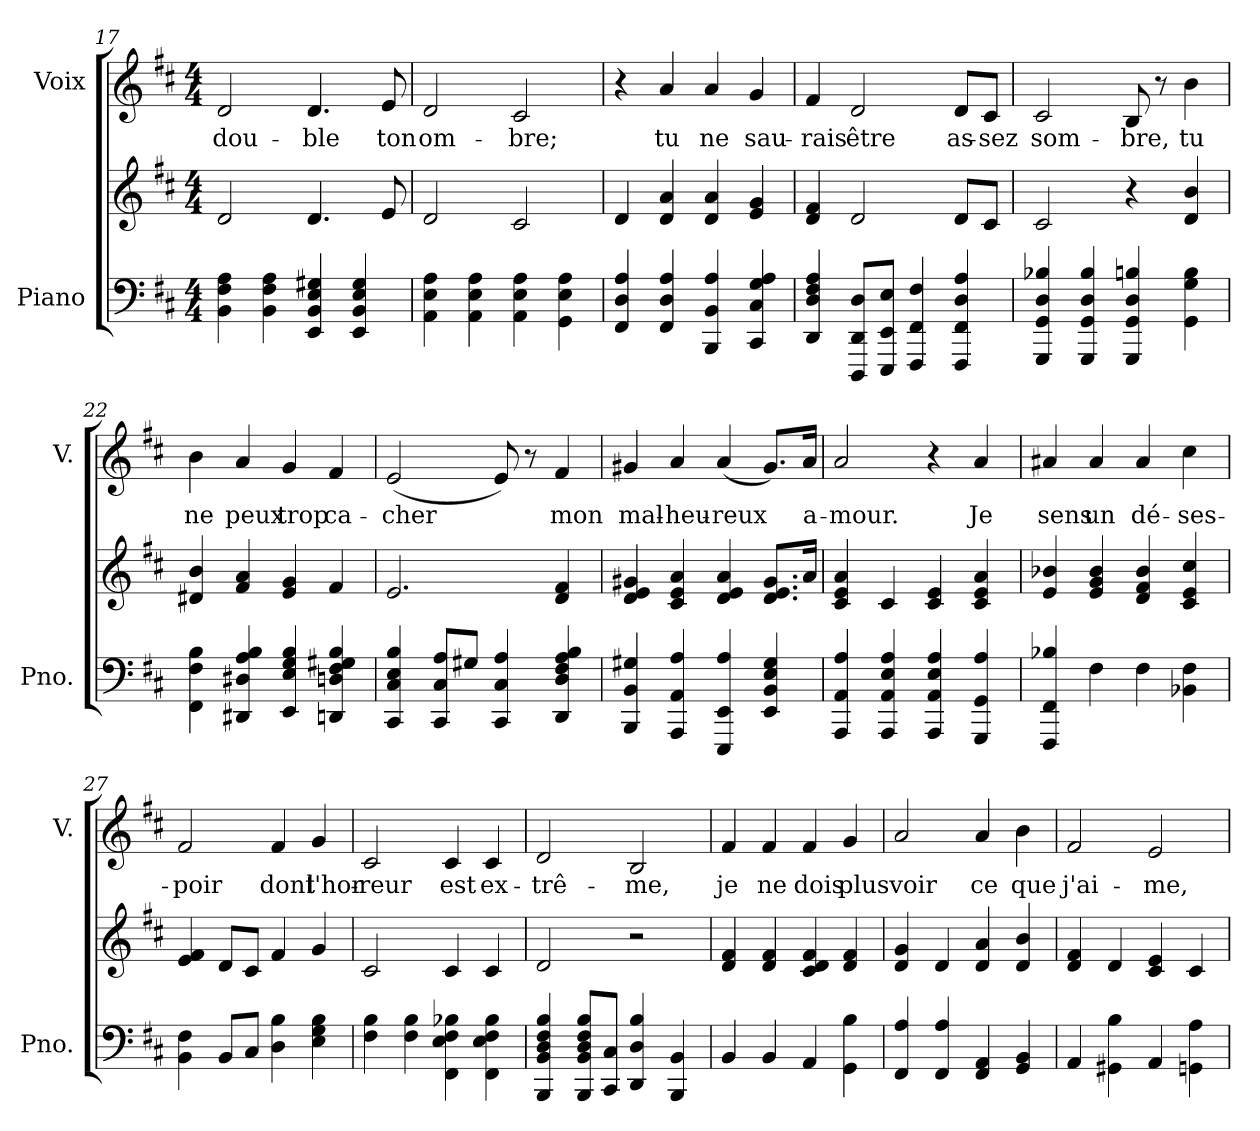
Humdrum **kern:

**kern	**kern	**kern	**text
*part2	*part2	*part1	*part1
*staff3	*staff2	*staff1	*staff1
*I"Piano	*	*I"Voix	*
*I'Pno.	*	*I'V.	*
*clefF4	*clefG2	*clefG2	*
*k[f#c#]	*k[f#c#]	*k[f#c#]	*
*M4/4	*M4/4	*M4/4	*
=17	=17	=17	=17
!	!	!	!LO:LY:b
4BB\ 4F#\ 4A\	2d/	2d/	-dou-
4BB\ 4F#\ 4A\	.	.	.
!	!	!	!LO:LY:b
4EE/ 4BB/ 4E/ 4G#X/	4.d/	4.d/	-ble
4EE/ 4BB/ 4E/ 4G#/	.	.	.
!	!	!	!LO:LY:b
.	8e/	8e/	ton
=18	=18	=18	=18
!	!	!	!LO:LY:b
4AA\ 4E\ 4A\	2d/	2d/	om-
4AA\ 4E\ 4A\	.	.	.
!	!	!	!LO:LY:b
4AA\ 4E\ 4A\	2c#/	2c#/	-bre;
4GG\ 4E\ 4A\	.	.	.
=19	=19	=19	=19
4FF#/ 4D/ 4A/	4d/	4r	.
!	!	!	!LO:LY:b
4FF#/ 4D/ 4A/	4d/ 4a/	4a/	tu
!	!	!	!LO:LY:b
4BBB/ 4BB/ 4A/	4d/ 4a/	4a/	ne
!	!	!	!LO:LY:b
4CC#/ 4C#/ 4G/ 4A/	4e/ 4g/	4g/	sau-
=20	=20	=20	=20
!	!	!	!LO:LY:b
4DD/ 4D/ 4F#/ 4A/	4d/ 4f#/	4f#/	-rais
!	!	!	!LO:LY:b
8DDD/ 8DD/ 8D/L	2d/	2d/	être
8EEE/ 8EE/ 8E/J	.	.	.
4FFF#/ 4FF#/ 4F#/	.	.	.
!	!	!	!LO:LY:b
4FFF#/ 4FF#/ 4D/ 4A/	8d/L	8d/L	as-
!	!	!	!LO:LY:b
.	8c#/J	8c#/J	-sez
!!LO:LB:g=z
=21	=21	=21	=21
!	!	!	!LO:LY:b
4GGG/ 4GG/ 4D/ 4B-X/	2c#/	2c#/	som-
4GGG/ 4GG/ 4D/ 4B-/	.	.	.
!	!	!	!LO:LY:b
4GGG/ 4GG/ 4D/ 4Bn/	4r	8B/	-bre,
.	.	8r	.
!	!	!	!LO:LY:b
4GG\ 4G\ 4B\	4d/ 4b/	4b\	tu
=22	=22	=22	=22
!	!	!	!LO:LY:b
4FF#\ 4F#\ 4B\	4d#X/ 4b/	4b\	ne
!	!	!	!LO:LY:b
4DD#X/ 4D#X/ 4A/ 4B/	4f#/ 4a/	4a/	peux
!	!	!	!LO:LY:b
4EE/ 4E/ 4G/ 4B/	4e/ 4g/	4g/	trop
!	!	!	!LO:LY:b
4DDn/ 4Dn/ 4F#/ 4G#X/ 4B/	4f#/	4f#/	ca-
=23	=23	=23	=23
!	!	!	!LO:LY:b
4CC#/ 4C#/ 4E/ 4B/	2.e/	(<2e/	-cher
8CC#/ 8C#/ 8A/L	.	.	.
8G#X/J	.	.	.
4CC#/ 4C#/ 4A/	.	8e/)	.
.	.	8r	.
!	!	!	!LO:LY:b
4DD/ 4D/ 4F#/ 4A/ 4B/	4d/ 4f#/	4f#/	mon
=24	=24	=24	=24
!	!	!	!LO:LY:b
4BBB/ 4BB/ 4G#X/	4d/ 4e/ 4g#X/	4g#X/	mal-
!	!	!	!LO:LY:b
4AAA/ 4AA/ 4A/	4c#/ 4e/ 4a/	4a/	-heu-
!	!	!	!LO:LY:b
4EEE/ 4EE/ 4A/	4d/ 4e/ 4a/	(<4a/	-reux
4EE/ 4BB/ 4E/ 4G#/	8.d/ 8.e/ 8.g#/L	8.g#/L)	.
!	!	!	!LO:LY:b
.	16a/Jk	16a/Jk	a-
=25	=25	=25	=25
!	!	!	!LO:LY:b
4AAA/ 4AA/ 4A/	4c#/ 4e/ 4a/	2a/	-mour.
4AAA/ 4AA/ 4E/ 4A/	4c#/	.	.
4AAA/ 4AA/ 4E/ 4A/	4c#/ 4e/	4r	.
!	!	!	!LO:LY:b
4GGG/ 4GG/ 4A/	4c#/ 4e/ 4a/	4a/	Je
!!LO:LB:g=z
=26	=26	=26	=26
!	!	!	!LO:LY:b
4FFF#/ 4FF#/ 4B-X/	4e/ 4b-X/	4a#X/	sens
!	!	!	!LO:LY:b
4F#\	4e/ 4g/ 4b-/	4a#/	un
!	!	!	!LO:LY:b
4F#\	4d/ 4f#/ 4b-/	4a#/	dé-
!	!	!	!LO:LY:b
4BB-X\ 4F#\	4c#/ 4e/ 4cc#/	4cc#\	-ses-
=27	=27	=27	=27
!	!	!	!LO:LY:b
4BB\ 4F#\	4e/ 4f#/	2f#/	-poir
8BB/L	8d/L	.	.
8C#/J	8c#/J	.	.
!	!	!	!LO:LY:b
4D\ 4B\	4f#/	4f#/	dont
!	!	!	!LO:LY:b
4E\ 4G\ 4B\	4g/	4g/	l'hor-
=28	=28	=28	=28
!	!	!	!LO:LY:b
4F#\ 4B\	2c#/	2c#/	-reur
4F#\ 4B\	.	.	.
!	!	!	!LO:LY:b
4FF#\ 4E\ 4F#\ 4B-X\	4c#/	4c#/	est
!	!	!	!LO:LY:b
4FF#\ 4E\ 4F#\ 4B-\	4c#/	4c#/	ex-
=29	=29	=29	=29
!	!	!	!LO:LY:b
4BBB/ 4BB/ 4D/ 4F#/ 4B/	2d/	2d/	-trê-
8BBB/ 8BB/ 8D/ 8F#/ 8B/L	.	.	.
8CC#/ 8C#/J	.	.	.
!	!	!	!LO:LY:b
4DD/ 4D/ 4B/	2r	2B/	-me,
4BBB/ 4BB/	.	.	.
=30	=30	=30	=30
!	!	!	!LO:LY:b
4BB/	4d/ 4f#/	4f#/	je
!	!	!	!LO:LY:b
4BB/	4d/ 4f#/	4f#/	ne
!	!	!	!LO:LY:b
4AA/	4c#/ 4d/ 4f#/	4f#/	dois
!	!	!	!LO:LY:b
4GG\ 4B\	4d/ 4f#/	4g/	plus
!!LO:LB:g=z
=31	=31	=31	=31
!	!	!	!LO:LY:b
4FF#/ 4A/	4d/ 4g/	2a/	voir
4FF#/ 4A/	4d/	.	.
!	!	!	!LO:LY:b
4FF#/ 4AA/	4d/ 4a/	4a/	ce
!	!	!	!LO:LY:b
4GG/ 4BB/	4d/ 4b/	4b\	que
=32	=32	=32	=32
!	!	!	!LO:LY:b
4AA/	4d/ 4f#/	2f#/	j'ai-
4GG#X\ 4B\	4d/	.	.
!	!	!	!LO:LY:b
4AA/	4c#/ 4e/	2e/	-me,
4GGn\ 4A\	4c#/	.	.
=	=	=	=
*-	*-	*-	*-
